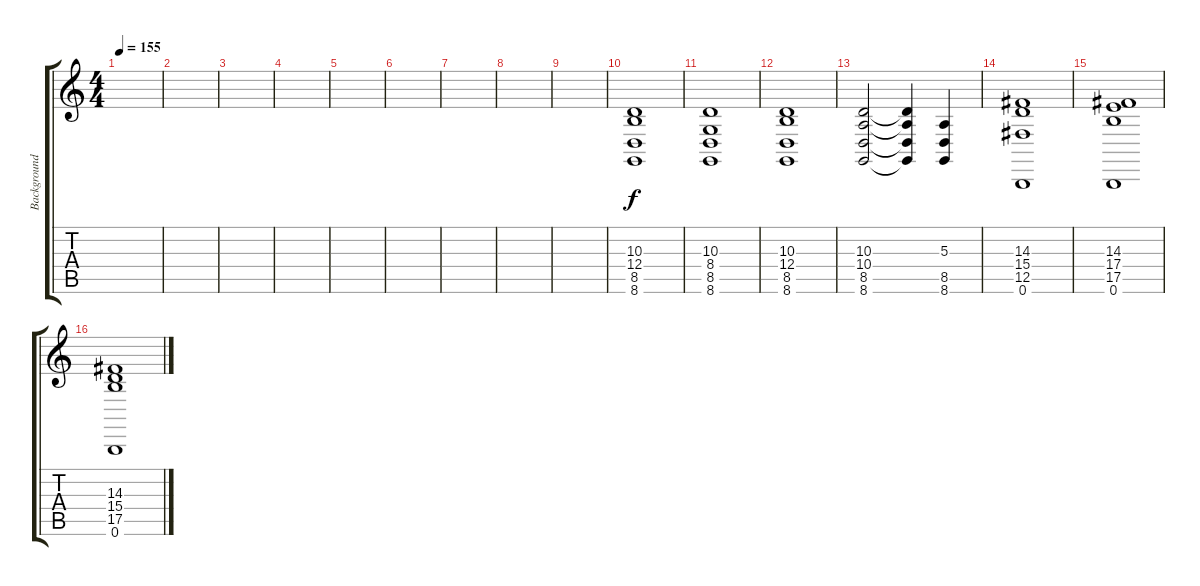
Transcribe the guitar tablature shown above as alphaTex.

\track ("Background (production)" "Background") {instrument choiraahs}
\staff {score tabs}
\tuning (Db4 Ab3 E3 B2 Gb2 B1) {hide}
\ts (4 4)
\tempo 155
\clef g2
\ks c
|
|
|
|
|
|
|
|
|
(10.3 12.4 8.5 8.6).1 |
(10.3 8.4 8.5 8.6).1 |
(10.3 12.4 8.5 8.6).1 |
(10.3 10.4 8.5 8.6).2 (10.3{t} 10.4{t} 8.5{t} 8.6{t}).4 (5.3 8.5 8.6).4 |
(14.3 15.4 12.5 0.6).1 |
(14.3 17.4 17.5 0.6).1 |
(14.3 15.4 17.5 0.6).1
